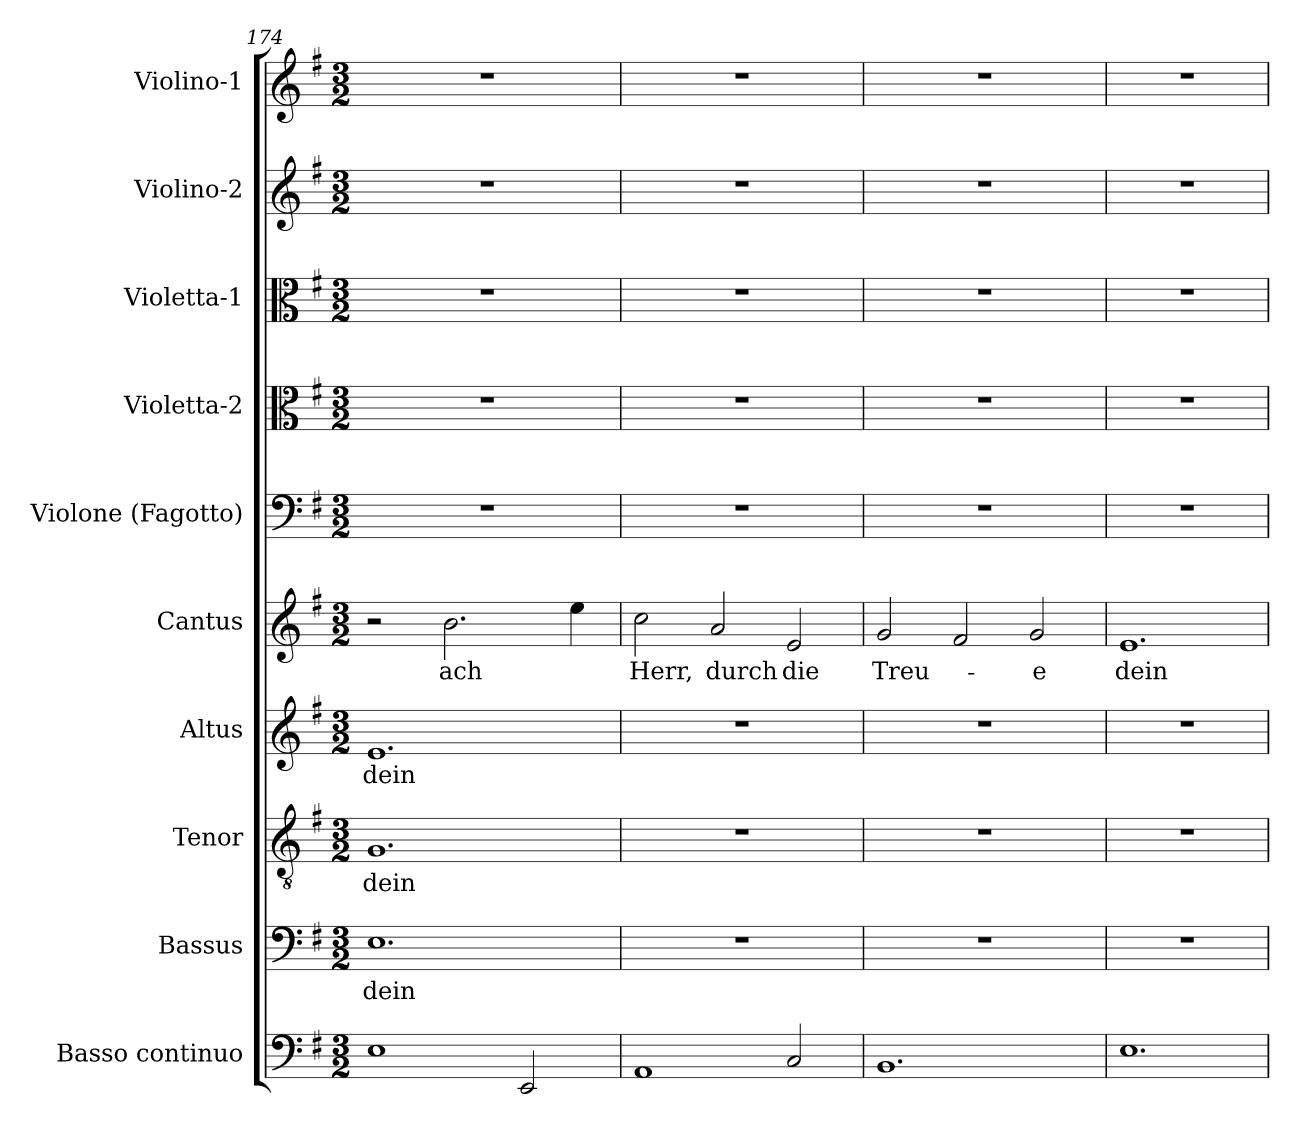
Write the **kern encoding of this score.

**kern	**kern	**text	**kern	**text	**kern	**text	**kern	**text	**kern	**kern	**kern	**kern	**kern
*part10	*part9	*part9	*part8	*part8	*part7	*part7	*part6	*part6	*part5	*part4	*part3	*part2	*part1
*staff10	*staff9	*staff9	*staff8	*staff8	*staff7	*staff7	*staff6	*staff6	*staff5	*staff4	*staff3	*staff2	*staff1
*I"Basso continuo	*I"Bassus	*	*I"Tenor	*	*I"Altus	*	*I"Cantus	*	*I"Violone (Fagotto)	*I"Violetta-2	*I"Violetta-1	*I"Violino-2	*I"Violino-1
*I'BC2	*I'B	*	*I'T	*	*I'A	*	*I'C	*	*I'Vn	*I'Va2	*I'Va1	*I'Vi2	*I'Vi1
*clefF4	*clefF4	*	*clefGv2	*	*clefG2	*	*clefG2	*	*clefF4	*clefC3	*clefC3	*clefG2	*clefG2
*k[f#]	*k[f#]	*	*k[f#]	*	*k[f#]	*	*k[f#]	*	*k[f#]	*k[f#]	*k[f#]	*k[f#]	*k[f#]
*G:	*G:	*	*G:	*	*G:	*	*G:	*	*G:	*G:	*G:	*G:	*G:
*M3/2	*M3/2	*	*M3/2	*	*M3/2	*	*M3/2	*	*M3/2	*M3/2	*M3/2	*M3/2	*M3/2
=174	=174	=174	=174	=174	=174	=174	=174	=174	=174	=174	=174	=174	=174
!	!	!LO:LY:b	!	!	!	!	!	!	!	!	!	!	!
!	!	!	!	!LO:LY:b	!	!	!	!	!	!	!	!	!
!	!	!	!	!	!	!LO:LY:b	!	!	!	!	!	!	!
1E	1.E	dein	1.G	dein	1.e	dein	2r	.	1.r	1.r	1.r	1.r	1.r
!	!	!	!	!	!	!	!	!LO:LY:b	!	!	!	!	!
.	.	.	.	.	.	.	2.b\	ach	.	.	.	.	.
2EE/	.	.	.	.	.	.	.	.	.	.	.	.	.
.	.	.	.	.	.	.	4ee\	.	.	.	.	.	.
=175	=175	=175	=175	=175	=175	=175	=175	=175	=175	=175	=175	=175	=175
!	!	!	!	!	!	!	!	!LO:LY:b	!	!	!	!	!
1AA	1.r	.	1.r	.	1.r	.	2cc\	Herr,	1.r	1.r	1.r	1.r	1.r
!	!	!	!	!	!	!	!	!LO:LY:b	!	!	!	!	!
.	.	.	.	.	.	.	2a/	durch	.	.	.	.	.
!	!	!	!	!	!	!	!	!LO:LY:b	!	!	!	!	!
2C/	.	.	.	.	.	.	2e/	die	.	.	.	.	.
=176	=176	=176	=176	=176	=176	=176	=176	=176	=176	=176	=176	=176	=176
!	!	!	!	!	!	!	!	!LO:LY:b	!	!	!	!	!
1.BB	1.r	.	1.r	.	1.r	.	2g/	Treu-	1.r	1.r	1.r	1.r	1.r
.	.	.	.	.	.	.	2f#/	.	.	.	.	.	.
!	!	!	!	!	!	!	!	!LO:LY:b	!	!	!	!	!
.	.	.	.	.	.	.	2g/	-e	.	.	.	.	.
=177	=177	=177	=177	=177	=177	=177	=177	=177	=177	=177	=177	=177	=177
!	!	!	!	!	!	!	!	!LO:LY:b	!	!	!	!	!
1.E	1.r	.	1.r	.	1.r	.	1.e	dein	1.r	1.r	1.r	1.r	1.r
=	=	=	=	=	=	=	=	=	=	=	=	=	=
*-	*-	*-	*-	*-	*-	*-	*-	*-	*-	*-	*-	*-	*-
